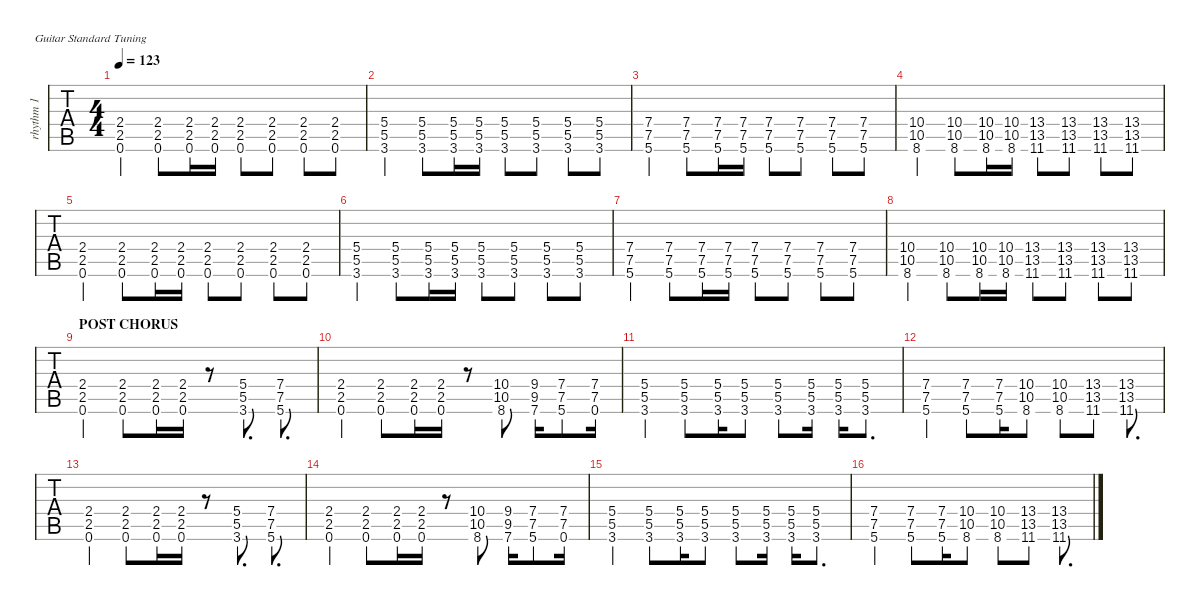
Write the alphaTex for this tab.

\defaultSystemsLayout 4
\hideDynamics
\bracketExtendMode nobrackets
\otherSystemsTrackNameOrientation horizontal
\track ("Rhythm 1" "rhythm 1") {instrument distortionguitar}
\staff {tabs}
\tuning (E4 B3 G3 D3 A2 E2)
\ts (4 4)
\tempo 123
\clef g2
\ks c
(0.6 2.5 2.4).4{dy mf} (0.6 2.5 2.4).8 (0.6 2.5 2.4).16 (0.6 2.5 2.4).16 (0.6 2.5 2.4).8 (0.6 2.5 2.4).8 (0.6 2.5 2.4).8 (0.6 2.5 2.4).8 |
(3.6 5.5 5.4).4 (3.6 5.5 5.4).8 (3.6 5.5 5.4).16 (3.6 5.5 5.4).16 (3.6 5.5 5.4).8 (3.6 5.5 5.4).8 (3.6 5.5 5.4).8 (3.6 5.5 5.4).8 |
(5.6 7.5 7.4).4 (5.6 7.5 7.4).8 (5.6 7.5 7.4).16 (5.6 7.5 7.4).16 (5.6 7.5 7.4).8 (5.6 7.5 7.4).8 (5.6 7.5 7.4).8 (5.6 7.5 7.4).8 |
(8.6 10.5 10.4).4 (8.6 10.5 10.4).8 (8.6 10.5 10.4).16 (8.6 10.5 10.4).16 (11.6{acc #} 13.5{acc #} 13.4{acc #}).8 (11.6{acc #} 13.5{acc #} 13.4{acc #}).8 (11.6{acc #} 13.5{acc #} 13.4{acc #}).8 (11.6{acc #} 13.5{acc #} 13.4{acc #}).8 |
(0.6 2.5 2.4).4 (0.6 2.5 2.4).8 (0.6 2.5 2.4).16 (0.6 2.5 2.4).16 (0.6 2.5 2.4).8 (0.6 2.5 2.4).8 (0.6 2.5 2.4).8 (0.6 2.5 2.4).8 |
(3.6 5.5 5.4).4 (3.6 5.5 5.4).8 (3.6 5.5 5.4).16 (3.6 5.5 5.4).16 (3.6 5.5 5.4).8 (3.6 5.5 5.4).8 (3.6 5.5 5.4).8 (3.6 5.5 5.4).8 |
(5.6 7.5 7.4).4 (5.6 7.5 7.4).8 (5.6 7.5 7.4).16 (5.6 7.5 7.4).16 (5.6 7.5 7.4).8 (5.6 7.5 7.4).8 (5.6 7.5 7.4).8 (5.6 7.5 7.4).8 |
(8.6 10.5 10.4).4 (8.6 10.5 10.4).8 (8.6 10.5 10.4).16 (8.6 10.5 10.4).16 (11.6{acc #} 13.5{acc #} 13.4{acc #}).8 (11.6{acc #} 13.5{acc #} 13.4{acc #}).8 (11.6{acc #} 13.5{acc #} 13.4{acc #}).8 (11.6{acc #} 13.5{acc #} 13.4{acc #}).8 |
\section ("" "POST CHORUS")
(0.6 2.5 2.4).4 (0.6 2.5 2.4).8 (0.6 2.5 2.4).16 (0.6 2.5 2.4).16 r.8 (3.6 5.5 5.4).8{d} (5.6 7.5 7.4).8{d} |
(0.6 2.5 2.4).4 (0.6 2.5 2.4).8 (0.6 2.5 2.4).16 (0.6 2.5 2.4).16 r.8 (8.6 10.5 10.4).8 (7.6 9.5{acc #} 9.4).16 (5.6 7.5 7.4).8 (0.6 7.5 7.4).16 |
(3.6 5.5 5.4).4 (3.6 5.5 5.4).8 (3.6 5.5 5.4).16 (3.6 5.5 5.4).8 (3.6 5.5 5.4).8 (3.6 5.5 5.4).16 (3.6 5.5 5.4).16 (3.6 5.5 5.4).8{d} |
(5.6 7.5 7.4).4 (5.6 7.5 7.4).8 (5.6 7.5 7.4).16 (8.6 10.5 10.4).8 (8.6 10.5 10.4).8 (11.6{acc #} 13.5{acc #} 13.4{acc #}).8 (11.6{acc #} 13.5{acc #} 13.4{acc #}).8{d} |
(0.6 2.5 2.4).4 (0.6 2.5 2.4).8 (0.6 2.5 2.4).16 (0.6 2.5 2.4).16 r.8 (3.6 5.5 5.4).8{d} (5.6 7.5 7.4).8{d} |
(0.6 2.5 2.4).4 (0.6 2.5 2.4).8 (0.6 2.5 2.4).16 (0.6 2.5 2.4).16 r.8 (8.6 10.5 10.4).8 (7.6 9.5{acc #} 9.4).16 (5.6 7.5 7.4).8 (0.6 7.5 7.4).16 |
(3.6 5.5 5.4).4 (3.6 5.5 5.4).8 (3.6 5.5 5.4).16 (3.6 5.5 5.4).8 (3.6 5.5 5.4).8 (3.6 5.5 5.4).16 (3.6 5.5 5.4).16 (3.6 5.5 5.4).8{d} |
(5.6 7.5 7.4).4 (5.6 7.5 7.4).8 (5.6 7.5 7.4).16 (8.6 10.5 10.4).8 (8.6 10.5 10.4).8 (11.6{acc #} 13.5{acc #} 13.4{acc #}).8 (11.6{acc #} 13.5{acc #} 13.4{acc #}).8{d}
